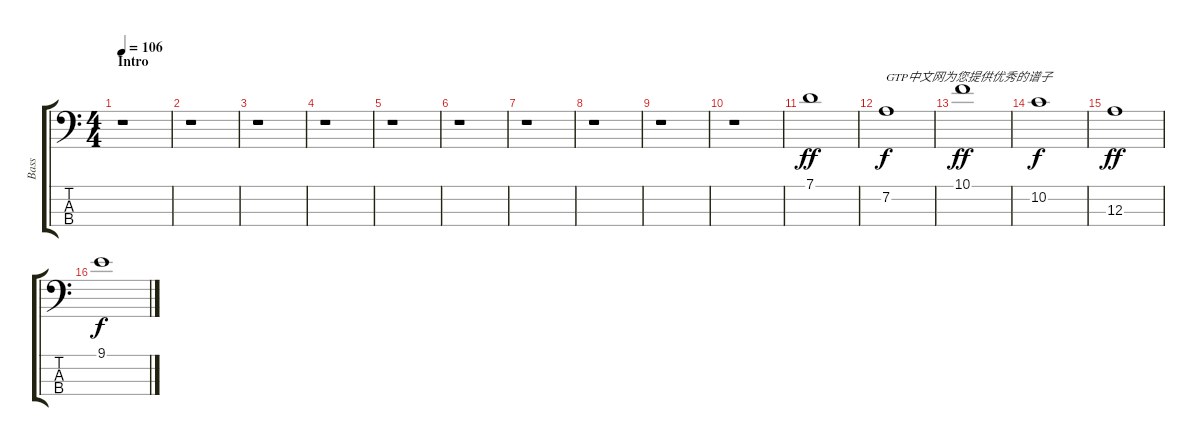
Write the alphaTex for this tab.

\track ("Bass" "Bass") {instrument electricbassfinger}
\staff {score tabs}
\tuning (G2 D2 A1 E1) {hide}
\ts (4 4)
\section ("" "Intro")
\tempo 106
\clef f4
\ks c
r.1{dy ff instrument electricbassfinger} |
r.1 |
r.1 |
r.1 |
r.1 |
r.1 |
r.1 |
r.1 |
r.1 |
r.1 |
7.1.1 |
7.2.1{txt "GTP中文网为您提供优秀的谱子" dy f} |
10.1.1{dy ff} |
10.2.1{dy f} |
12.3.1{dy ff} |
9.1.1{dy f}
